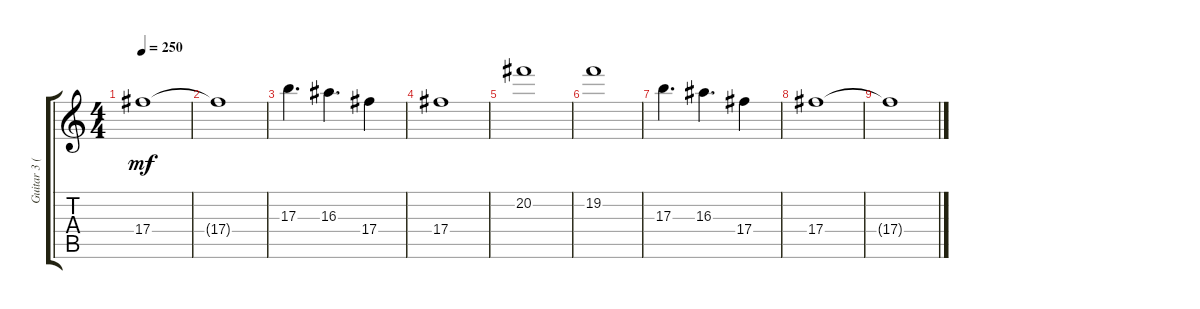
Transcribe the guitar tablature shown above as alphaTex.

\track ("Guitar 3 (clean)" "Guitar 3 (") {instrument acousticguitarsteel}
\staff {score tabs}
\tuning (Eb4 Bb3 Gb3 Db3 Ab2 Eb2) {hide}
\ts (4 4)
\tempo 250
\clef g2
\ks c
17.4{t}.1{dy mf} |
17.4{t}.1 |
17.3.4{d} 16.3.4{d} 17.4.4 |
17.4.1 |
20.2.1 |
19.2.1 |
17.3.4{d} 16.3.4{d} 17.4.4 |
17.4.1 |
17.4{t}.1
